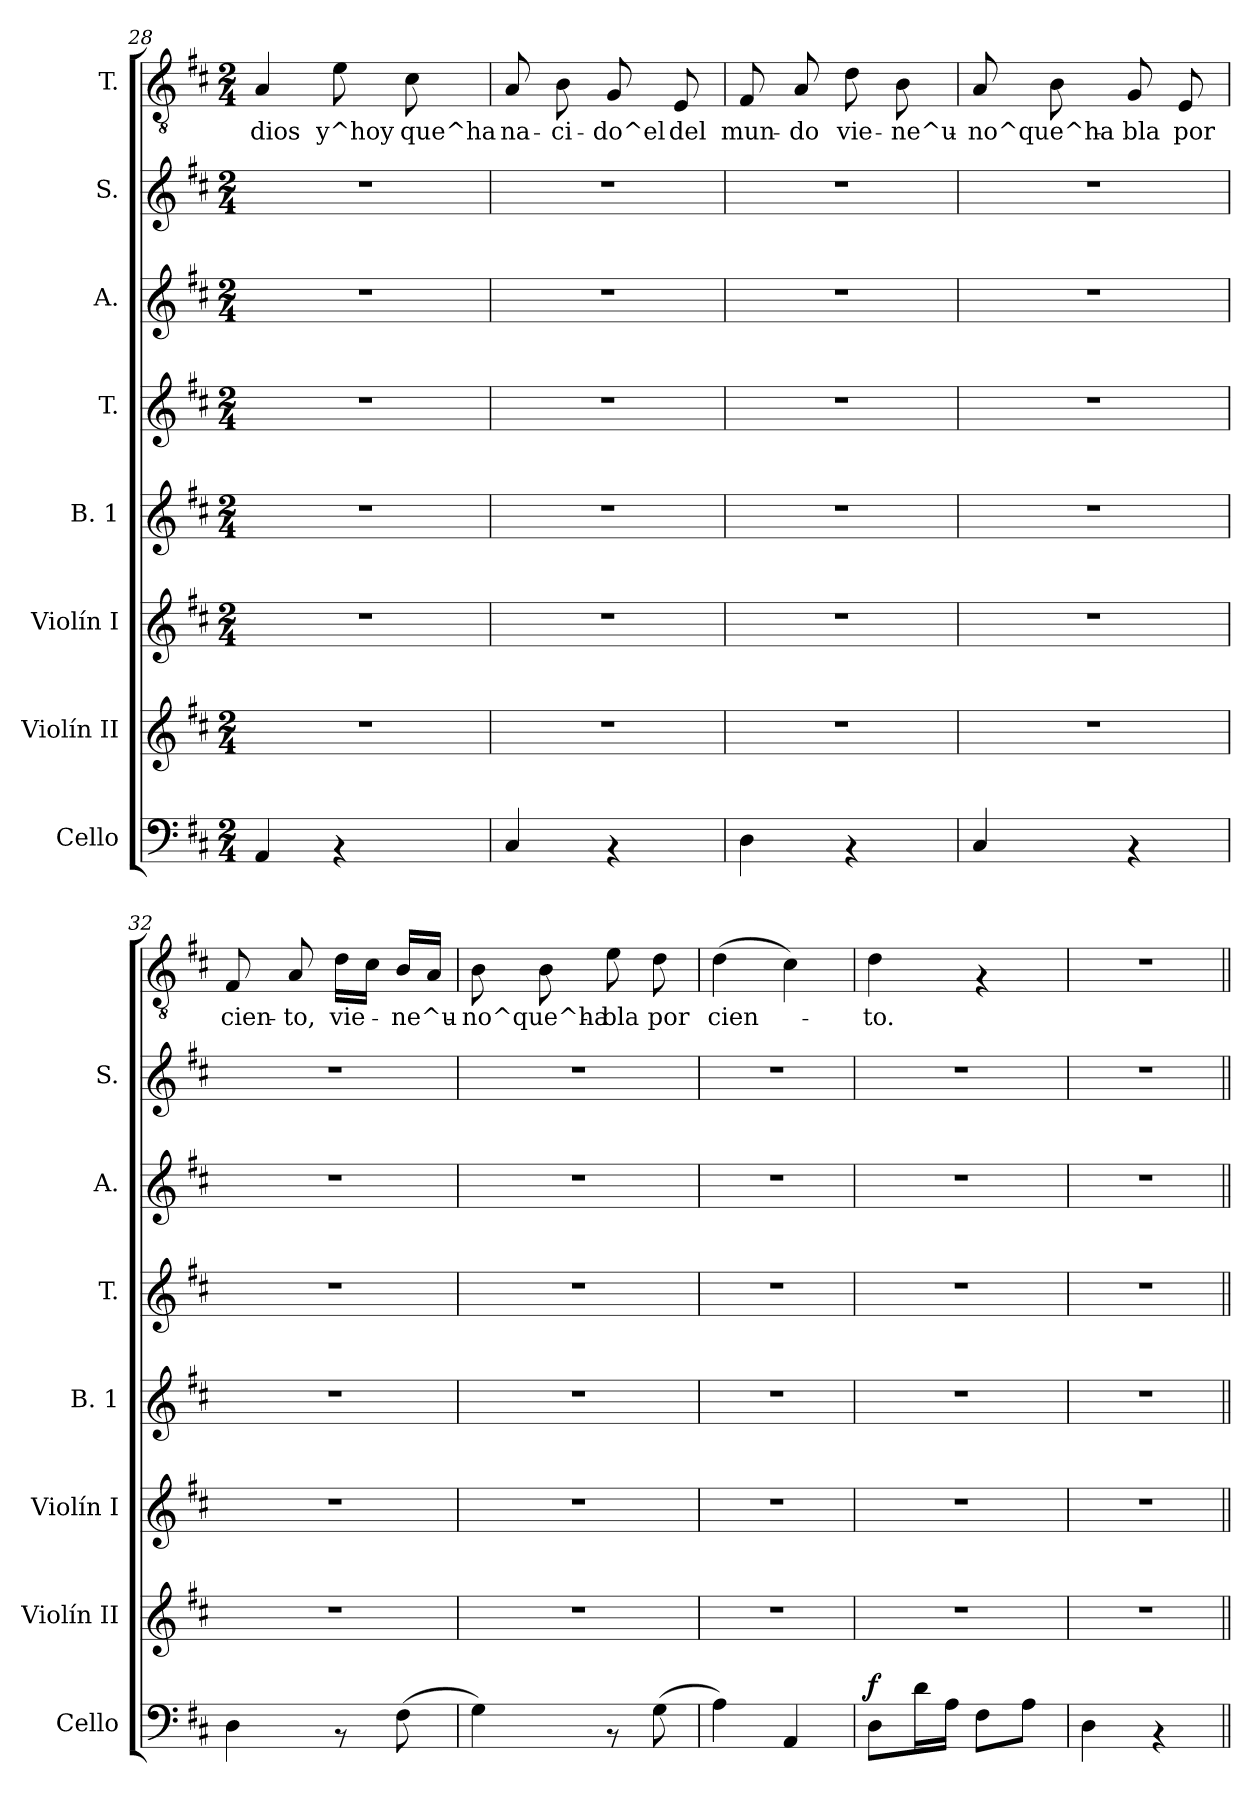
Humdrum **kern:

**kern	**dynam	**kern	**kern	**kern	**kern	**kern	**kern	**kern	**text
*part8	*part8	*part7	*part6	*part5	*part4	*part3	*part2	*part1	*part1
*staff8	*staff8	*staff7	*staff6	*staff5	*staff4	*staff3	*staff2	*staff1	*staff1
*I"Cello	*	*I"Violín II	*I"Violín I	*I"B. 1	*I"T.	*I"A.	*I"S.	*I"T.	*
*I'Cello	*	*I'Violín II	*I'Violín I	*I'B. 1	*I'T.	*I'A.	*I'S.	*	*
*clefF4	*	*clefG2	*clefG2	*clefG2	*clefG2	*clefG2	*clefG2	*clefGv2	*
*k[f#c#]	*	*k[f#c#]	*k[f#c#]	*k[f#c#]	*k[f#c#]	*k[f#c#]	*k[f#c#]	*k[f#c#]	*
*D:	*	*D:	*D:	*D:	*D:	*D:	*D:	*D:	*
*M2/4	*	*M2/4	*M2/4	*M2/4	*M2/4	*M2/4	*M2/4	*M2/4	*
=28	=28	=28	=28	=28	=28	=28	=28	=28	=28
!	!	!	!	!	!	!	!	!	!LO:LY:b
4AA/	.	2r	2r	2r	2r	2r	2r	4A/	-dios
!	!	!	!	!	!	!	!	!	!LO:LY:b
4rAA	.	.	.	.	.	.	.	8e\	y^hoy
!	!	!	!	!	!	!	!	!	!LO:LY:b
.	.	.	.	.	.	.	.	8c#\	que^ha
=29	=29	=29	=29	=29	=29	=29	=29	=29	=29
!	!	!	!	!	!	!	!	!	!LO:LY:b
4C#/	.	2r	2r	2r	2r	2r	2r	8A/	na-
!	!	!	!	!	!	!	!	!	!LO:LY:b
.	.	.	.	.	.	.	.	8B\	-ci-
!	!	!	!	!	!	!	!	!	!LO:LY:b
4rAA	.	.	.	.	.	.	.	8G/	-do^el
!	!	!	!	!	!	!	!	!	!LO:LY:b
.	.	.	.	.	.	.	.	8E/	del
=30	=30	=30	=30	=30	=30	=30	=30	=30	=30
!	!	!	!	!	!	!	!	!	!LO:LY:b
4D\	.	2r	2r	2r	2r	2r	2r	8F#/	mun-
!	!	!	!	!	!	!	!	!	!LO:LY:b
.	.	.	.	.	.	.	.	8A/	-do
!	!	!	!	!	!	!	!	!	!LO:LY:b
4rAA	.	.	.	.	.	.	.	8d\	vie-
!	!	!	!	!	!	!	!	!	!LO:LY:b
.	.	.	.	.	.	.	.	8B\	-ne^u-
!!LO:PB:g=z
=31	=31	=31	=31	=31	=31	=31	=31	=31	=31
!	!	!	!	!	!	!	!	!	!LO:LY:b
4C#/	.	2r	2r	2r	2r	2r	2r	8A/	-no^que^ha-
.	.	.	.	.	.	.	.	8B\	.
!	!	!	!	!	!	!	!	!	!LO:LY:b
4rAA	.	.	.	.	.	.	.	8G/	-bla
!	!	!	!	!	!	!	!	!	!LO:LY:b
.	.	.	.	.	.	.	.	8E/	por
=32	=32	=32	=32	=32	=32	=32	=32	=32	=32
!	!	!	!	!	!	!	!	!	!LO:LY:b
4D\	.	2r	2r	2r	2r	2r	2r	8F#/	cien-
!	!	!	!	!	!	!	!	!	!LO:LY:b
.	.	.	.	.	.	.	.	8A/	-to,
!	!	!	!	!	!	!	!	!	!LO:LY:b
8rAA	.	.	.	.	.	.	.	16d\LL	vie-
.	.	.	.	.	.	.	.	16c#\JJ	.
!	!	!	!	!	!	!	!	!	!LO:LY:b
(>8F#\	.	.	.	.	.	.	.	16B/LL	-ne^u-
.	.	.	.	.	.	.	.	16A/JJ	.
=33	=33	=33	=33	=33	=33	=33	=33	=33	=33
!	!	!	!	!	!	!	!	!	!LO:LY:b
4G\)	.	2r	2r	2r	2r	2r	2r	8B\	-no^que^ha-
.	.	.	.	.	.	.	.	8B\	.
!	!	!	!	!	!	!	!	!	!LO:LY:b
8rAA	.	.	.	.	.	.	.	8e\	-bla
!	!	!	!	!	!	!	!	!	!LO:LY:b
(>8G\	.	.	.	.	.	.	.	8d\	por
=34	=34	=34	=34	=34	=34	=34	=34	=34	=34
!	!	!	!	!	!	!	!	!	!LO:LY:b
4A\)	.	2r	2r	2r	2r	2r	2r	(>4d\	cien-
4AA/	.	.	.	.	.	.	.	4c#\)	.
=35	=35	=35	=35	=35	=35	=35	=35	=35	=35
!	!LO:DY:a	!	!	!	!	!	!	!	!LO:LY:b
8D\L	f	2r	2r	2r	2r	2r	2r	4d\	-to.
16d\L	.	.	.	.	.	.	.	.	.
16A\JJ	.	.	.	.	.	.	.	.	.
8F#\L	.	.	.	.	.	.	.	4rF	.
8A\J	.	.	.	.	.	.	.	.	.
=36	=36	=36	=36	=36	=36	=36	=36	=36	=36
4D\	.	2r	2r	2r	2r	2r	2r	2r	.
4rAA	.	.	.	.	.	.	.	.	.
=||	=||	=||	=||	=||	=||	=||	=||	=||	=||
*-	*-	*-	*-	*-	*-	*-	*-	*-	*-
